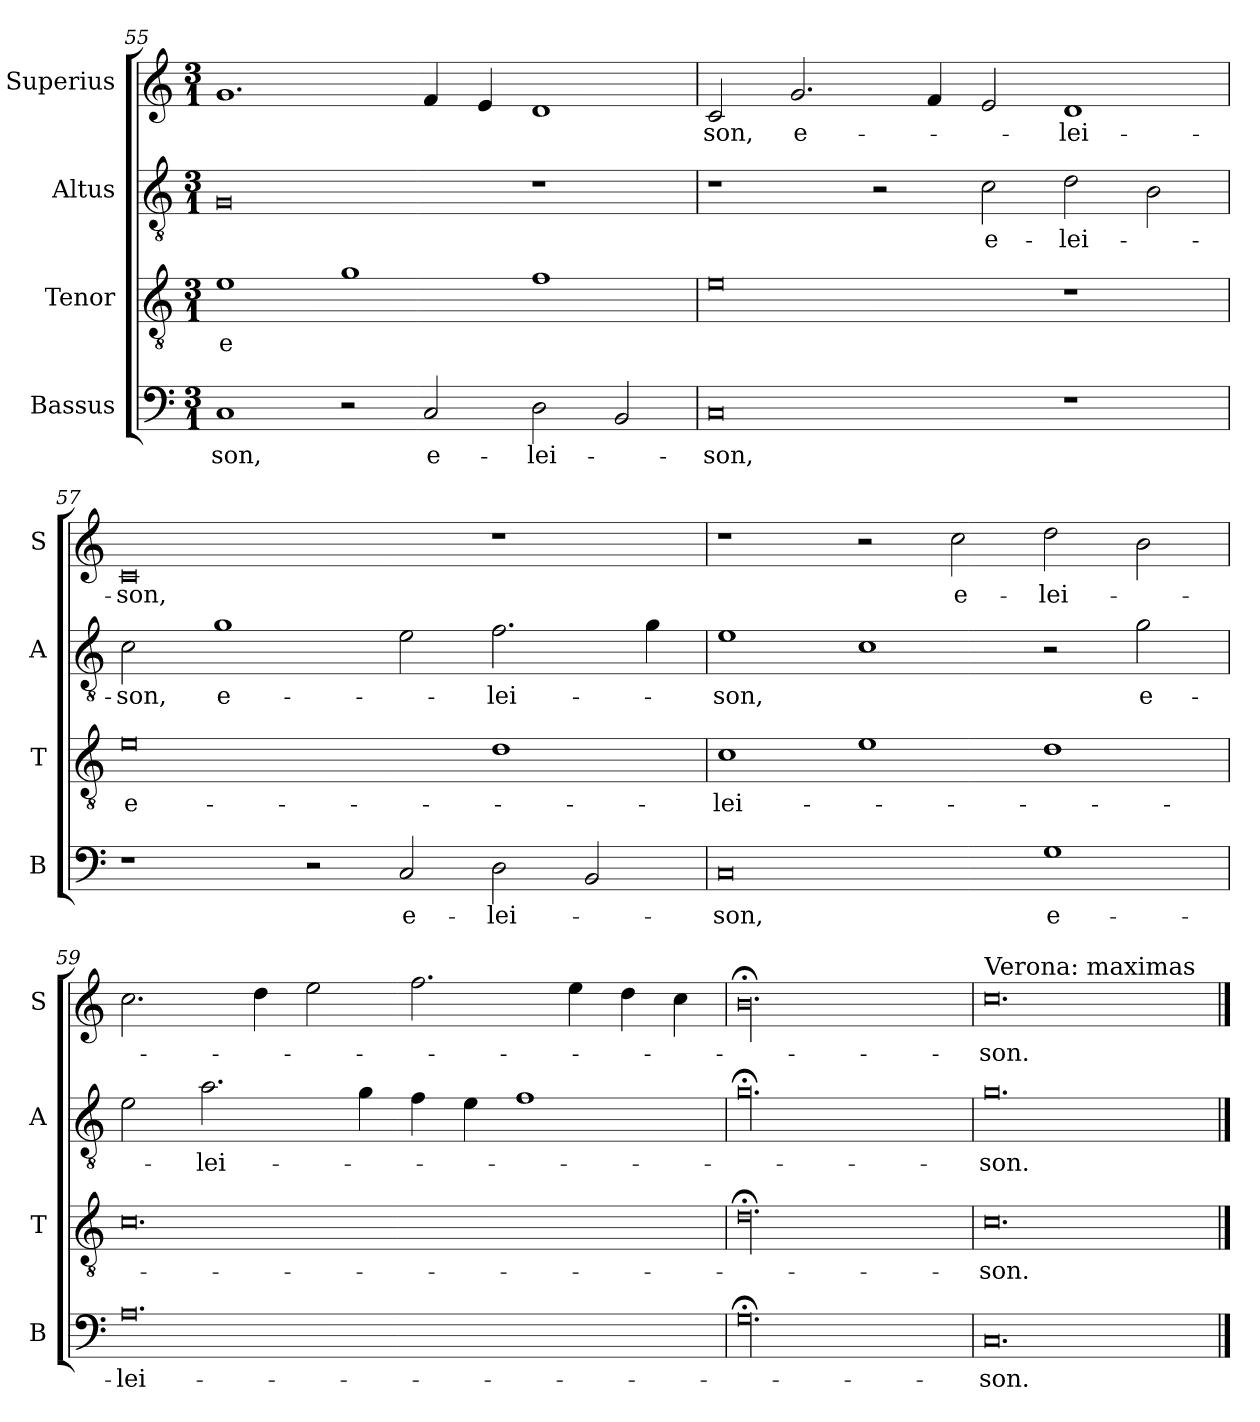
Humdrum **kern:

**kern	**text	**kern	**text	**kern	**text	**kern	**text
*part4	*part4	*part3	*part3	*part2	*part2	*part1	*part1
*staff4	*staff4	*staff3	*staff3	*staff2	*staff2	*staff1	*staff1
*I"Bassus	*	*I"Tenor	*	*I"Altus	*	*I"Superius	*
*I'B	*	*I'T	*	*I'A	*	*I'S	*
*clefF4	*	*clefGv2	*	*clefGv2	*	*clefG2	*
*k[]	*	*k[]	*	*k[]	*	*k[]	*
*M3/1	*	*M3/1	*	*M3/1	*	*M3/1	*
=55	=55	=55	=55	=55	=55	=55	=55
1C	-son,	1e	-e	0G	.	1.g	.
2r	.	1g	.	.	.	.	.
2C/	e-	.	.	.	.	4f/	.
.	.	.	.	.	.	4e/	.
2D\	-lei-	1f	.	1r	.	1d	.
2BB/	.	.	.	.	.	.	.
=56	=56	=56	=56	=56	=56	=56	=56
0C	-son,	0e	.	1r	.	2c/	-son,
.	.	.	.	.	.	2.g/	e-
.	.	.	.	2r	.	.	.
.	.	.	.	.	.	4f/	.
.	.	.	.	2c\	e-	2e/	.
1r	.	1r	.	2d\	-lei-	1d	-lei-
.	.	.	.	2B\	.	.	.
=57	=57	=57	=57	=57	=57	=57	=57
1r	.	0e	e-	2c\	-son,	0c	-son,
.	.	.	.	1g	e-	.	.
2r	.	.	.	.	.	.	.
2C/	e-	.	.	2e\	.	.	.
2D\	-lei-	1d	.	2.f\	-lei-	1r	.
2BB/	.	.	.	.	.	.	.
.	.	.	.	4g\	.	.	.
=58	=58	=58	=58	=58	=58	=58	=58
0C	-son,	1c	-lei-	1e	-son,	1r	.
.	.	1e	.	1c	.	2r	.
.	.	.	.	.	.	2cc\	e-
1G	e-	1d	.	2r	.	2dd\	-lei-
.	.	.	.	2g\	e-	2b\	.
=59	=59	=59	=59	=59	=59	=59	=59
0.A	-lei-	0.c	.	2e\	.	2.cc\	.
.	.	.	.	2.a\	-lei-	.	.
.	.	.	.	.	.	4dd\	.
.	.	.	.	.	.	2ee\	.
.	.	.	.	4g\	.	.	.
.	.	.	.	4f\	.	2.ff\	.
.	.	.	.	4e\	.	.	.
.	.	.	.	1f	.	.	.
.	.	.	.	.	.	4ee\	.
.	.	.	.	.	.	4dd\	.
.	.	.	.	.	.	4cc\	.
=60	=60	=60	=60	=60	=60	=60	=60
!LO:N:vis=00.	!	!LO:N:vis=00.	!	!LO:N:vis=00.	!	!LO:N:vis=00.	!
0.G;<	.	0.d;<	.	0.g;<	.	0.b;<	.
=61	=61	=61	=61	=61	=61	=61	=61
!	!	!	!	!	!	!LO:TX:a:t=Verona&colon; maximas	!
0.C	-son.	0.c	-son.	0.g	-son.	0.cc	-son.
==	==	==	==	==	==	==	==
*-	*-	*-	*-	*-	*-	*-	*-
